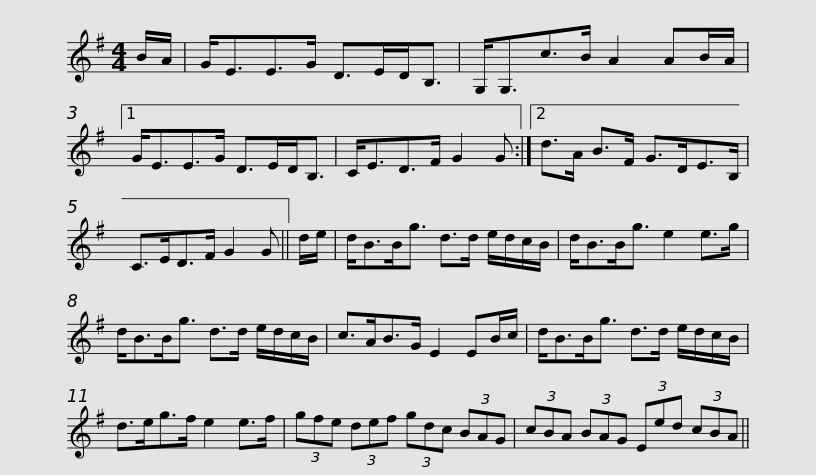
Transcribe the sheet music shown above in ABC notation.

X:1
L:1/8
M:4/4
I:linebreak $
K:G
V:1 treble
V:1
 B/A/ | G<EE>G D>ED<B, | G,<G,c>B A2 AB/A/ |1 G<EE>G D>ED<B, | C<ED>F G2 G :|2$ %5
 d>A B>F G>DE>B, | C>ED>F G2 G || d/e/ | d<BB<g d>d e/d/c/B/ | d<BB<g e2 e>g |$ %10
 d<BB<g d>d e/d/c/B/ | c>AB>G E2 EB/c/ | d<BB<g d>d e/d/c/B/ | d>eg>f e2 e>f |$ (3gfe (3def (3gdc (3BAG | %15
 (3cBA (3BAG (3Eed (3cBA || %16
